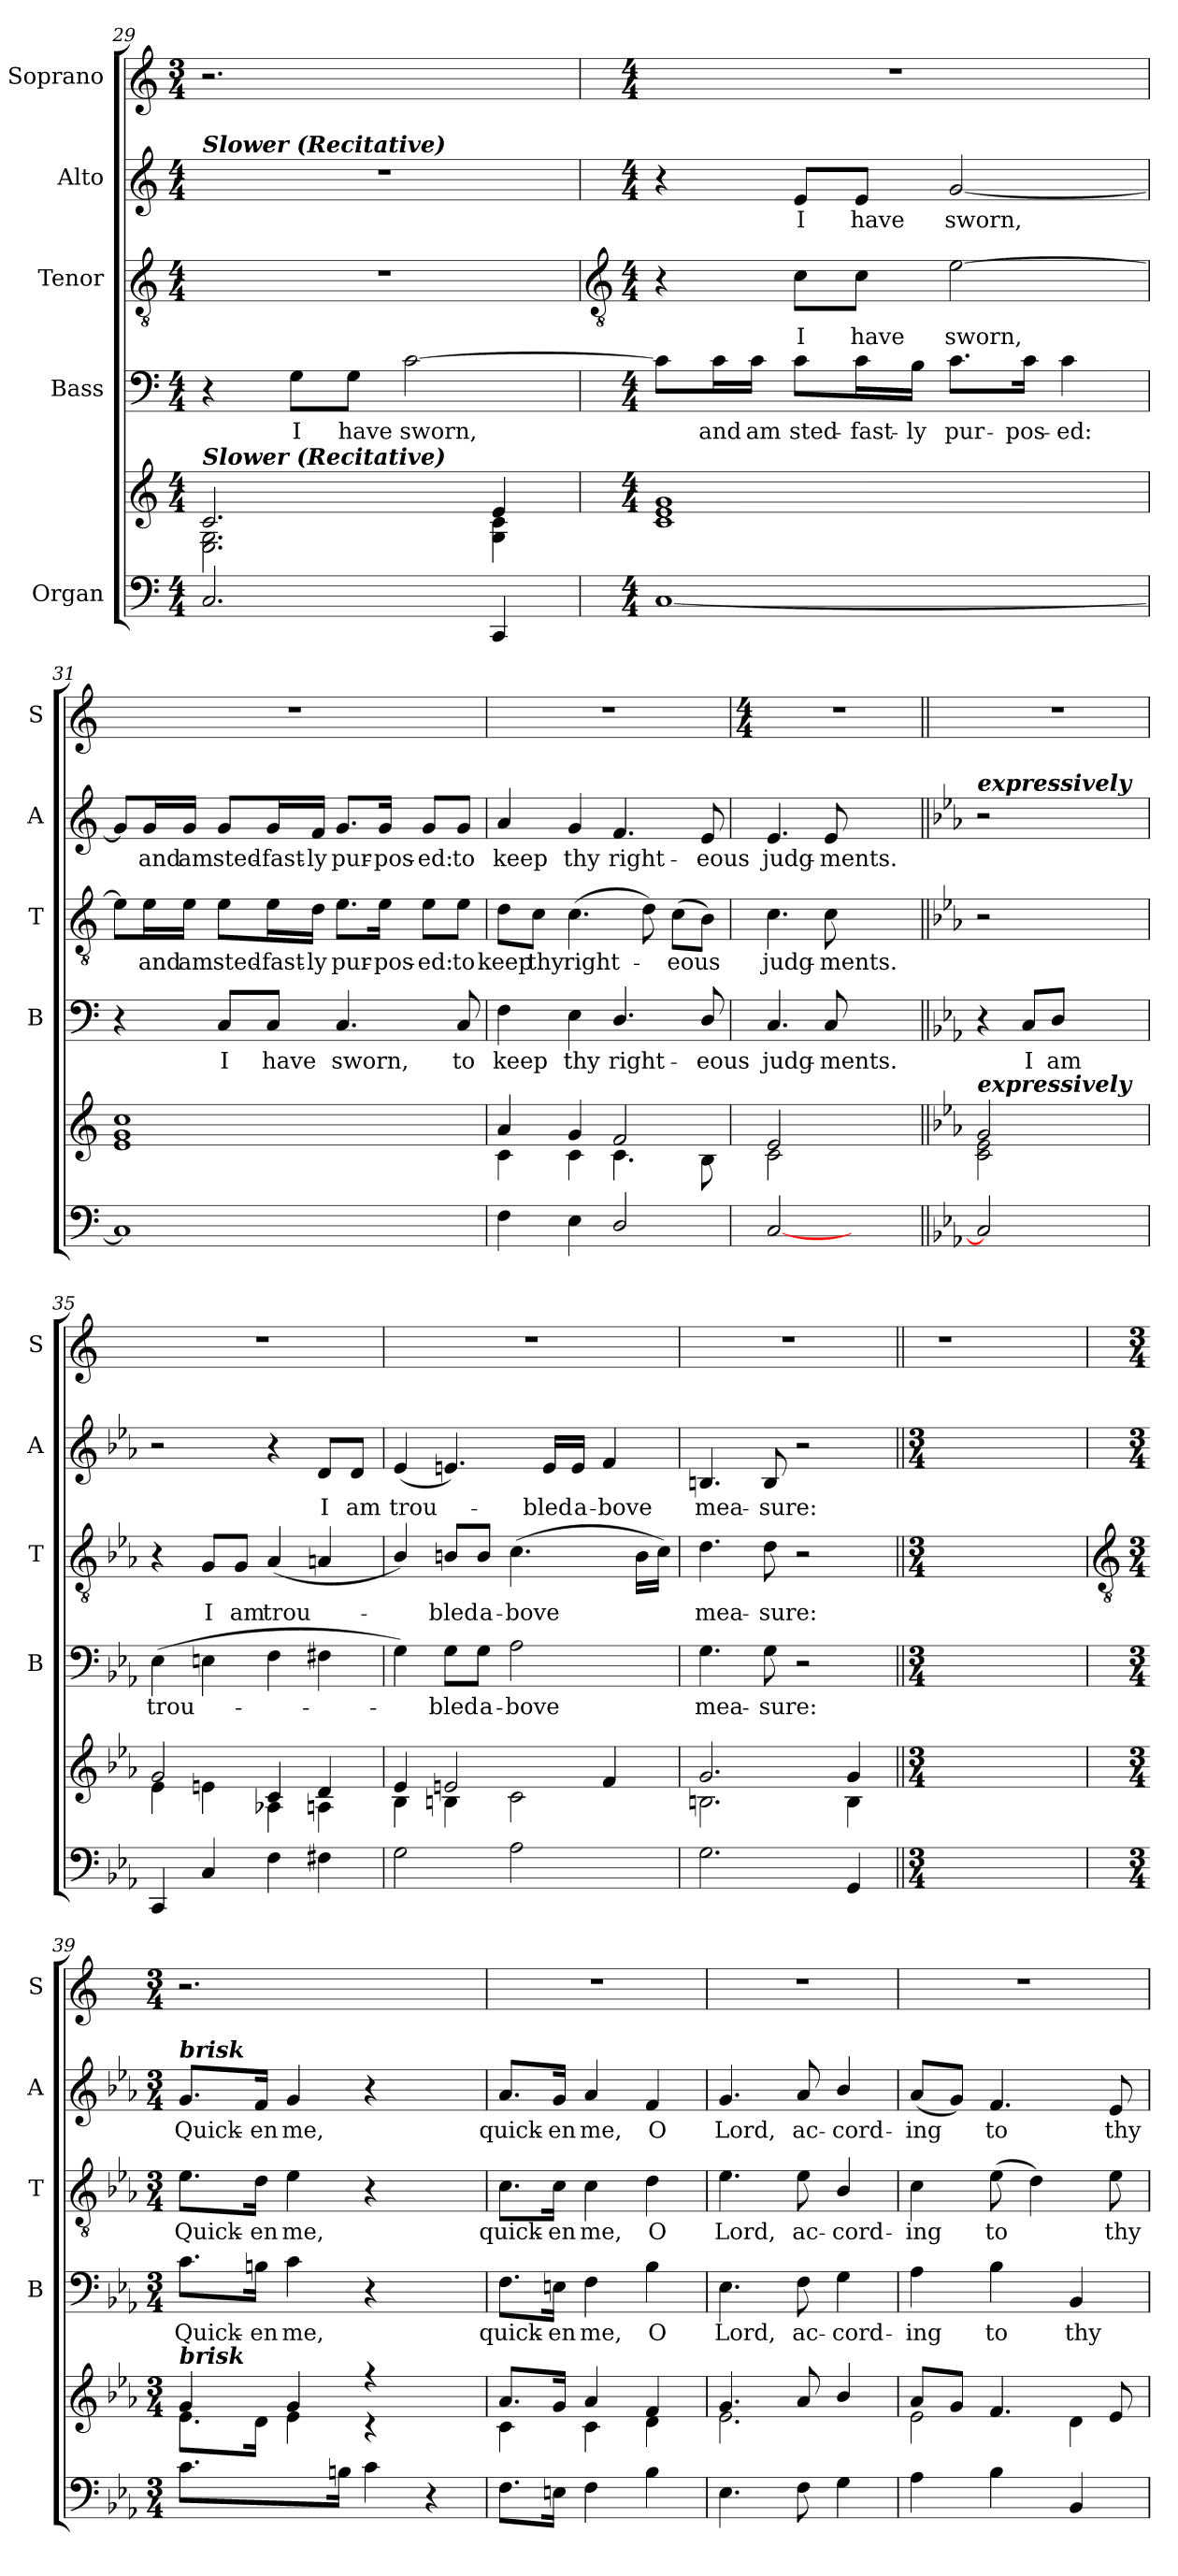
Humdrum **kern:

**kern	**kern	**kern	**text	**kern	**text	**kern	**text	**kern
*part5	*part5	*part4	*part4	*part3	*part3	*part2	*part2	*part1
*staff6	*staff5	*staff4	*staff4	*staff3	*staff3	*staff2	*staff2	*staff1
*I"Organ	*	*I"Bass	*	*I"Tenor	*	*I"Alto	*	*I"Soprano
*	*	*I'B	*	*I'T	*	*I'A	*	*I'S
*clefF4	*clefG2	*clefF4	*	*clefGv2	*	*clefG2	*	*clefG2
*k[]	*k[]	*k[]	*	*k[]	*	*k[]	*	*k[]
*M4/4	*M4/4	*M4/4	*	*M4/4	*	*M4/4	*	*M3/4
*MM72	*MM72	*MM72	*	*MM72	*	*MM72	*	*MM72
=29	=29	=29	=29	=29	=29	=29	=29	=29
*	*^	*	*	*	*	*	*	*
!	!	!	!	!	!	!	!LO:TX:a:Bi:t=Slower (Recitative)	!	!
!	!LO:TX:a:Bi:t=Slower (Recitative)	!	!	!	!	!	!	!	!
2.C/	2.c/	2.E\ 2.G\	4r	.	1r	.	1r	.	2.r
!	!	!	!	!LO:LY:b	!	!	!	!	!
.	.	.	8G\L	I	.	.	.	.	.
!	!	!	!	!LO:LY:b	!	!	!	!	!
.	.	.	8G\J	have	.	.	.	.	.
!	!	!	!	!LO:LY:b	!	!	!	!	!
.	.	.	[2c\	sworn,	.	.	.	.	.
4CC/	4e/	4G\ 4c\	.	.	.	.	.	.	4ryy
!!LO:PB:g=z
=30	=30	=30	=30	=30	=30	=30	=30	=30	=30
*	*	*	*	*	*clefGv2	*	*	*	*
*M4/4	*M4/4	*	*M4/4	*	*M4/4	*	*M4/4	*	*M4/4
*	*	*	*	*	*	*	*	*	*MM72
[1C	1e 1g	1c	8c\L]	.	4r	.	4r	.	1r
!	!	!	!	!LO:LY:b	!	!	!	!	!
.	.	.	16c\L	and	.	.	.	.	.
!	!	!	!	!LO:LY:b	!	!	!	!	!
.	.	.	16c\JJ	am	.	.	.	.	.
!	!	!	!	!LO:LY:b	!	!LO:LY:b	!	!LO:LY:b	!
.	.	.	8c\L	sted-	8c\L	I	8e/L	I	.
!	!	!	!	!LO:LY:b	!	!LO:LY:b	!	!LO:LY:b	!
.	.	.	16c\L	-fast-	8c\J	have	8e/J	have	.
!	!	!	!	!LO:LY:b	!	!	!	!	!
.	.	.	16B\JJ	-ly	.	.	.	.	.
!	!	!	!	!LO:LY:b	!	!LO:LY:b	!	!LO:LY:b	!
.	.	.	8.c\L	pur-	[2e\	sworn,	[2g/	sworn,	.
!	!	!	!	!LO:LY:b	!	!	!	!	!
.	.	.	16c\Jk	-pos-	.	.	.	.	.
!	!	!	!	!LO:LY:b	!	!	!	!	!
.	.	.	4c\	-ed:	.	.	.	.	.
=31	=31	=31	=31	=31	=31	=31	=31	=31	=31
1C]	1cc	1e 1g	4r	.	8e\L]	.	8g/L]	.	1r
!	!	!	!	!	!	!LO:LY:b	!	!LO:LY:b	!
.	.	.	.	.	16e\L	and	16g/L	and	.
!	!	!	!	!	!	!LO:LY:b	!	!LO:LY:b	!
.	.	.	.	.	16e\JJ	am	16g/JJ	am	.
!	!	!	!	!LO:LY:b	!	!LO:LY:b	!	!LO:LY:b	!
.	.	.	8C/L	I	8e\L	sted-	8g/L	sted-	.
!	!	!	!	!LO:LY:b	!	!LO:LY:b	!	!LO:LY:b	!
.	.	.	8C/J	have	16e\L	-fast-	16g/L	-fast-	.
!	!	!	!	!	!	!LO:LY:b	!	!LO:LY:b	!
.	.	.	.	.	16d\JJ	-ly	16f/JJ	-ly	.
!	!	!	!	!LO:LY:b	!	!LO:LY:b	!	!LO:LY:b	!
.	.	.	4.C/	sworn,	8.e\L	pur-	8.g/L	pur-	.
!	!	!	!	!	!	!LO:LY:b	!	!LO:LY:b	!
.	.	.	.	.	16e\Jk	-pos-	16g/Jk	-pos-	.
!	!	!	!	!	!	!LO:LY:b	!	!LO:LY:b	!
.	.	.	.	.	8e\L	-ed:	8g/L	-ed:	.
!	!	!	!	!LO:LY:b	!	!LO:LY:b	!	!LO:LY:b	!
.	.	.	8C/	to	8e\J	to	8g/J	to	.
=32	=32	=32	=32	=32	=32	=32	=32	=32	=32
!	!	!	!	!LO:LY:b	!	!LO:LY:b	!	!LO:LY:b	!
4F\	4a/	4c\	4F\	keep	8d\L	keep	4a/	keep	1r
!	!	!	!	!	!	!LO:LY:b	!	!	!
.	.	.	.	.	8c\J	thy	.	.	.
!	!	!	!	!LO:LY:b	!	!LO:LY:b	!	!LO:LY:b	!
4E\	4g/	4c\	4E\	thy	(>4.c\	right-	4g/	thy	.
!	!	!	!	!LO:LY:b	!	!	!	!LO:LY:b	!
2D/	2f/	4.c\	4.D/	right-	.	.	4.f/	right-	.
.	.	.	.	.	8d\)	.	.	.	.
!	!	!	!	!	!	!LO:LY:b	!	!	!
.	.	.	.	.	(>8c\L	eous	.	.	.
!	!	!	!	!LO:LY:b	!	!	!	!LO:LY:b	!
.	.	8B\	8D/	-eous	8B\J)	.	8e/	-eous	.
!!LO:LB:g=z
=33	=33	=33	=33	=33	=33	=33	=33	=33	=33
*	*	*	*	*	*	*	*	*	*M4/4
!	!	!	!	!LO:LY:b	!	!LO:LY:b	!	!LO:LY:b	!
[2C/	2e/	2c\	4.C/	judg-	4.c\	judg-	4.e/	judg-	1r
!	!	!	!	!LO:LY:b	!	!LO:LY:b	!	!LO:LY:b	!
.	.	.	8C/	-ments.	8c\	-ments.	8e/	-ments.	.
2ryy	2ryy	2ryy	2ryy	.	2ryy	.	2ryy	.	.
=34||	=34||	=34||	=34||	=34||	=34||	=34||	=34||	=34||	=34||
*k[b-e-a-]	*k[b-e-a-]	*	*k[b-e-a-]	*	*k[b-e-a-]	*	*k[b-e-a-]	*	*
*E-:	*E-:	*	*E-:	*	*E-:	*	*E-:	*	*
!	!	!	!	!	!	!	!LO:TX:a:Bi:t=expressively	!	!
!	!LO:TX:a:Bi:t=expressively	!	!	!	!	!	!	!	!
2C/]	2g/	2c\ 2e-\	4r	.	2r	.	2r	.	1r
!	!	!	!	!LO:LY:b	!	!	!	!	!
.	.	.	8C/L	I	.	.	.	.	.
!	!	!	!	!LO:LY:b	!	!	!	!	!
.	.	.	8D/J	am	.	.	.	.	.
2ryy	2ryy	2ryy	2ryy	.	2ryy	.	2ryy	.	.
=35	=35	=35	=35	=35	=35	=35	=35	=35	=35
!	!	!	!	!LO:LY:b	!	!	!	!	!
4CC/	2g/	4e-\	(>4E-\	trou-	4r	.	2r	.	1r
!	!	!	!	!	!	!LO:LY:b	!	!	!
4C/	.	4en\	4En\	.	8G/L	I	.	.	.
!	!	!	!	!	!	!LO:LY:b	!	!	!
.	.	.	.	.	8G/J	am	.	.	.
!	!	!	!	!	!	!LO:LY:b	!	!	!
4F\	4c/	4A-X\	4F\	.	(<4A-/	trou-	4r	.	.
!	!	!	!	!	!	!	!	!LO:LY:b	!
4F#X\	4d/	4An\	4F#X\	.	4An/	.	8d/L	I	.
!	!	!	!	!	!	!	!	!LO:LY:b	!
.	.	.	.	.	.	.	8d/J	am	.
=36	=36	=36	=36	=36	=36	=36	=36	=36	=36
!	!	!	!	!	!	!	!	!LO:LY:b	!
2G\	4e-/	4B-\	4G\)	.	4B-/)	.	(<4e-/	trou-	1r
!	!	!	!	!LO:LY:b	!	!LO:LY:b	!	!	!
.	2en/	4Bn\	8G\L	bled	8Bn/L	bled	4.en/)	.	.
!	!	!	!	!LO:LY:b	!	!LO:LY:b	!	!	!
.	.	.	8G\J	a-	8B/J	a-	.	.	.
!	!	!	!	!LO:LY:b	!	!LO:LY:b	!	!	!
2A-\	.	2c\	2A-\	-bove	(>4.c\	-bove	.	.	.
!	!	!	!	!	!	!	!	!LO:LY:b	!
.	.	.	.	.	.	.	16e/LL	bled	.
!	!	!	!	!	!	!	!	!LO:LY:b	!
.	.	.	.	.	.	.	16e/JJ	a-	.
!	!	!	!	!	!	!	!	!LO:LY:b	!
.	4f/	.	.	.	.	.	4f/	-bove	.
.	.	.	.	.	16B\LL	.	.	.	.
.	.	.	.	.	16c\JJ)	.	.	.	.
=37	=37	=37	=37	=37	=37	=37	=37	=37	=37
!	!	!	!	!LO:LY:b	!	!LO:LY:b	!	!LO:LY:b	!
2.G\	2.g/	2.Bn\	4.G\	mea-	4.d\	mea-	4.Bn/	mea-	1r
!	!	!	!	!LO:LY:b	!	!LO:LY:b	!	!LO:LY:b	!
.	.	.	8G\	-sure:	8d\	-sure:	8B/	-sure:	.
.	.	.	2r	.	2r	.	2r	.	.
4GG/	4g/	4B\	.	.	.	.	.	.	.
*	*v	*v	*	*	*	*	*	*	*
=38||	=38||	=38||	=38||	=38||	=38||	=38||	=38||	=38||
*M3/4	*M3/4	*M3/4	*	*M3/4	*	*M3/4	*	*
2.ryy	2.ryy	2.ryy	.	2.ryy	.	2.ryy	.	1r
4ryy	4ryy	4ryy	.	4ryy	.	4ryy	.	.
!!LO:PB:g=z
=39	=39	=39	=39	=39	=39	=39	=39	=39
*	*	*	*	*clefGv2	*	*	*	*
*M3/4	*M3/4	*M3/4	*	*M3/4	*	*M3/4	*	*M3/4
*	*	*	*	*	*	*	*	*MM100
*	*^	*	*	*	*	*	*	*
!	!	!	!	!	!	!	!LO:TX:a:Bi:t=brisk	!	!
!	!LO:TX:a:Bi:t=brisk	!	!	!	!	!	!	!	!
!	!	!	!	!LO:LY:b	!	!LO:LY:b	!	!LO:LY:b	!
8.c\L	4g/	8.e-\L	8.c\L	Quick-	8.e-\L	Quick-	8.g/L	Quick-	2.r
!	!	!	!	!LO:LY:b	!	!LO:LY:b	!	!LO:LY:b	!
4ryy	.	16d\Jk	16Bn\Jk	-en	16d\Jk	-en	16f/Jk	-en	.
!	!	!	!	!LO:LY:b	!	!LO:LY:b	!	!LO:LY:b	!
.	4g/	4e-\	4c\	me,	4e-\	me,	4g/	me,	.
16Bn\Jk	.	.	.	.	.	.	.	.	.
4c\	4r	4r	4r	.	4r	.	4r	.	.
4r	4ryy	4ryy	4ryy	.	4ryy	.	4ryy	.	4ryy
=40	=40	=40	=40	=40	=40	=40	=40	=40	=40
!	!	!	!	!LO:LY:b	!	!LO:LY:b	!	!LO:LY:b	!
8.F\L	8.a-/L	4c\	8.F\L	quick-	8.c\L	quick-	8.a-/L	quick-	2.r
!	!	!	!	!LO:LY:b	!	!LO:LY:b	!	!LO:LY:b	!
16En\Jk	16g/Jk	.	16En\Jk	-en	16c\Jk	-en	16g/Jk	-en	.
!	!	!	!	!LO:LY:b	!	!LO:LY:b	!	!LO:LY:b	!
4F\	4a-/	4c\	4F\	me,	4c\	me,	4a-/	me,	.
!	!	!	!	!LO:LY:b	!	!LO:LY:b	!	!LO:LY:b	!
4B-\	4f/	4d\	4B-\	O	4d\	O	4f/	O	.
=41	=41	=41	=41	=41	=41	=41	=41	=41	=41
!	!	!	!	!LO:LY:b	!	!LO:LY:b	!	!LO:LY:b	!
4.E-\	4.g/	2.e-\	4.E-\	Lord,	4.e-\	Lord,	4.g/	Lord,	2.r
!	!	!	!	!LO:LY:b	!	!LO:LY:b	!	!LO:LY:b	!
8F\	8a-/	.	8F\	ac-	8e-\	ac-	8a-/	ac-	.
!	!	!	!	!LO:LY:b	!	!LO:LY:b	!	!LO:LY:b	!
4G\	4b-/	.	4G\	-cord-	4B-/	-cord-	4b-/	-cord-	.
=42	=42	=42	=42	=42	=42	=42	=42	=42	=42
!	!	!	!	!LO:LY:b	!	!LO:LY:b	!	!LO:LY:b	!
4A-\	8a-/L	2e-\	4A-\	-ing	4c\	-ing	(<8a-/L	-ing	2.r
.	8g/J	.	.	.	.	.	8g/J)	.	.
!	!	!	!	!LO:LY:b	!	!LO:LY:b	!	!LO:LY:b	!
4B-\	4.f/	.	4B-\	to	(>8e-\	to	4.f/	to	.
.	.	.	.	.	4d\)	.	.	.	.
!	!	!	!	!LO:LY:b	!	!	!	!	!
4BB-/	.	4d\	4BB-/	thy	.	.	.	.	.
!	!	!	!	!	!	!LO:LY:b	!	!LO:LY:b	!
.	8e-/	.	.	.	8e-\	thy	8e-/	thy	.
*	*v	*v	*	*	*	*	*	*	*
=	=	=	=	=	=	=	=	=
*-	*-	*-	*-	*-	*-	*-	*-	*-
